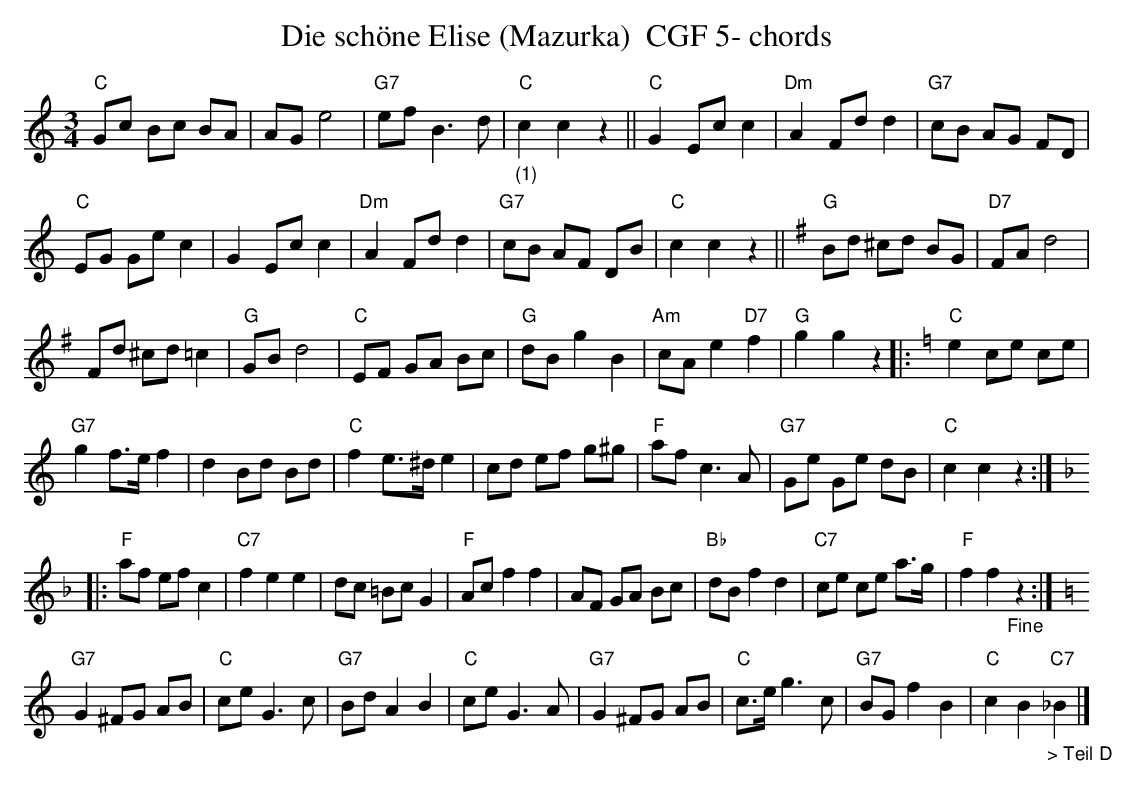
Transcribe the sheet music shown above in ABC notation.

X:1
T:Die schöne Elise (Mazurka)  CGF 5- chords
M:3/4
L:1/8
K:Cmaj%%MIDI gchordon
"C"Gc Bc BA | AGe4 | "G7"efB3d | "C""_(1)"c2c2z2 || "C"G2Ecc2 | "Dm"A2Fdd2 | "G7"cB AG FD |
"C"EG Gec2 | G2Ecc2 | "Dm"A2Fdd2 | "G7"cB AF DB | "C"c2c2z2 || [K:Gmaj] "G"Bd ^cd BG | "D7"FAd4 |
Fd ^cd =c2 | "G"GBd4 | "C"EF GA Bc | "G"dBg2B2 | "Am"cAe2"D7"f2 | "G"g2g2z2 |: [K:Cmaj] "C"e2ce ce |
"G7"g2f>ef2 | d2Bd Bd | "C"f2e>^de2 | cd ef g^g | "F"afc3A | "G7"Ge Ge dB | "C"c2c2z2 :| [K:Fmaj]
|: "F"af efc2 | "C7"f2e2e2 | dc =BcG2 | "F"Acf2f2 | AF GA Bc | "Bb"dBf2d2 | "C7"ce ce a>g | "F"f2f2"_Fine"z2 :| [K:Cmaj]
"G7"G2^FG AB | "C"ceG3c | "G7"BdA2B2 | "C"ceG3A | "G7"G2^FG AB | "C"c>eg3c | "G7"BGf2B2 | "C"c2B2"C7""_> Teil D"_B2 |]
